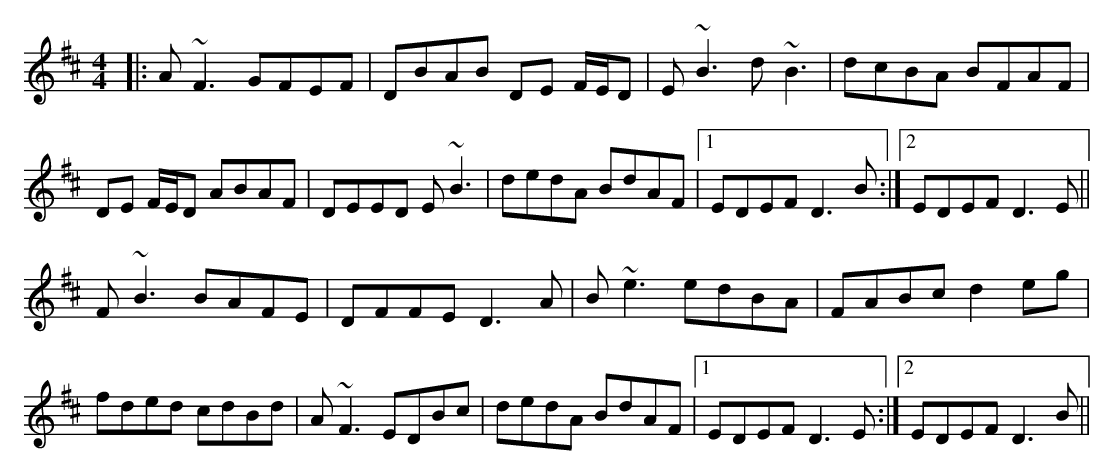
X:1
M:4/4
K:D
|:A~F3 GFEF|DBAB DE F/E/D|E~B3 d~B3|dcBA BFAF|
DE F/E/D ABAF|DEED E~B3|dedA BdAF|1 EDEF D3 B:|2 EDEF D3 E||
F~B3 BAFE|DFFE D3 A|B~e3 edBA|FABc d2 eg|
fded cdBd|A~F3 EDBc|dedA BdAF|1 EDEF D3 E:|2 EDEF D3 B||
